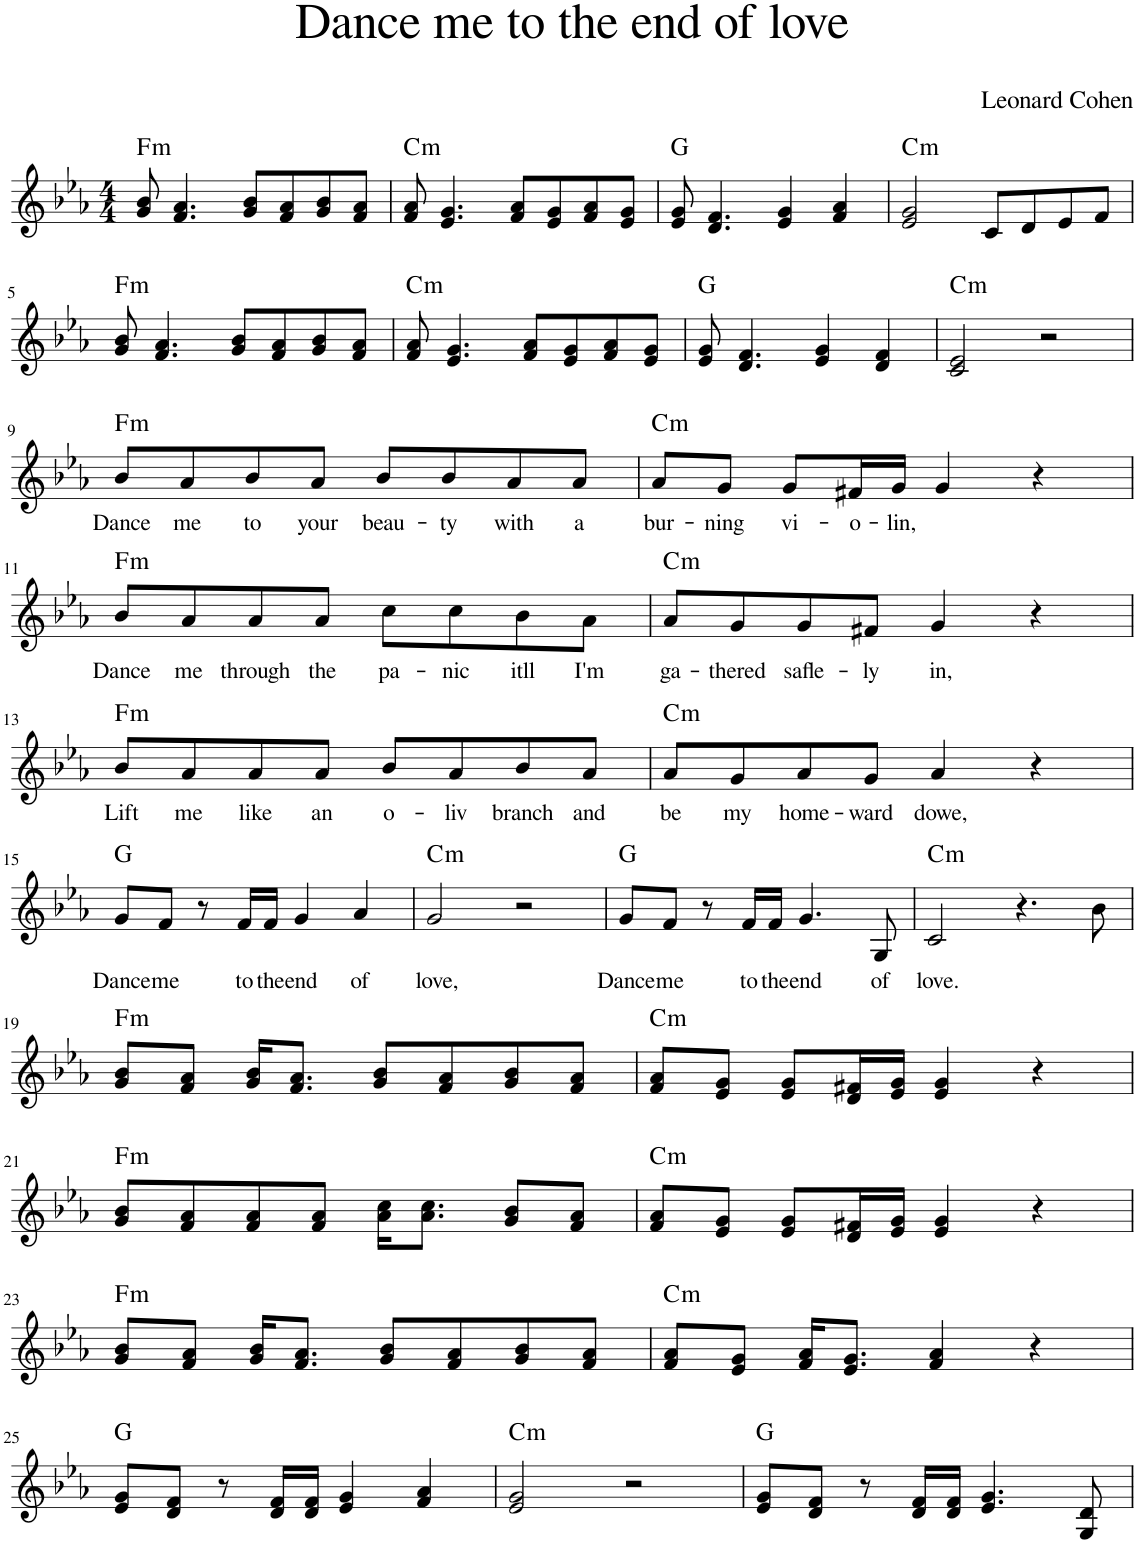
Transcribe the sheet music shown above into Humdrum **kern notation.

**kern	**text	**harte
*part1	*part1	*part1
*staff1	*staff1	*
*I"Piano	*	*
*I'Pno.	*	*
*clefG2	*	*
*k[b-e-a-]	*	*
*M4/4	*	*
=1	=1	=1
!	!	!LO:H:kt=m
8g/ 8b-/	.	F:min
4.f/ 4.a-/	.	.
8g/ 8b-/L	.	.
8f/ 8a-/	.	.
8g/ 8b-/	.	.
8f/ 8a-/J	.	.
=2	=2	=2
!	!	!LO:H:kt=m
8f/ 8a-/	.	C:min
4.e-/ 4.g/	.	.
8f/ 8a-/L	.	.
8e-/ 8g/	.	.
8f/ 8a-/	.	.
8e-/ 8g/J	.	.
=3	=3	=3
8e-/ 8g/	.	G:maj
4.d/ 4.f/	.	.
4e-/ 4g/	.	.
4f/ 4a-/	.	.
=4	=4	=4
!	!	!LO:H:kt=m
2e-/ 2g/	.	C:min
8c/L	.	.
8d/	.	.
8e-/	.	.
8f/J	.	.
!!LO:LB:g=z
=5	=5	=5
!	!	!LO:H:kt=m
8g/ 8b-/	.	F:min
4.f/ 4.a-/	.	.
8g/ 8b-/L	.	.
8f/ 8a-/	.	.
8g/ 8b-/	.	.
8f/ 8a-/J	.	.
=6	=6	=6
!	!	!LO:H:kt=m
8f/ 8a-/	.	C:min
4.e-/ 4.g/	.	.
8f/ 8a-/L	.	.
8e-/ 8g/	.	.
8f/ 8a-/	.	.
8e-/ 8g/J	.	.
=7	=7	=7
8e-/ 8g/	.	G:maj
4.d/ 4.f/	.	.
4e-/ 4g/	.	.
4d/ 4f/	.	.
=8	=8	=8
!	!	!LO:H:kt=m
2c/ 2e-/	.	C:min
2r	.	.
!!LO:LB:g=z
=9	=9	=9
!	!LO:LY:b	!LO:H:kt=m
8b-/L	Dance	F:min
!	!LO:LY:b	!
8a-/	me	.
!	!LO:LY:b	!
8b-/	to	.
!	!LO:LY:b	!
8a-/J	your	.
!	!LO:LY:b	!
8b-/L	beau-	.
!	!LO:LY:b	!
8b-/	-ty	.
!	!LO:LY:b	!
8a-/	with	.
!	!LO:LY:b	!
8a-/J	a	.
=10	=10	=10
!	!LO:LY:b	!LO:H:kt=m
8a-/L	bur-	C:min
!	!LO:LY:b	!
8g/J	-ning	.
!	!LO:LY:b	!
8g/L	vi-	.
!	!LO:LY:b	!
16f#X/L	-o-	.
!	!LO:LY:b	!
16g/JJ	-lin,	.
4g/	.	.
4r	.	.
!!LO:LB:g=z
=11	=11	=11
!	!LO:LY:b	!LO:H:kt=m
8b-/L	Dance	F:min
!	!LO:LY:b	!
8a-/	me	.
!	!LO:LY:b	!
8a-/	through	.
!	!LO:LY:b	!
8a-/J	the	.
!	!LO:LY:b	!
8cc\L	pa-	.
!	!LO:LY:b	!
8cc\	-nic	.
!	!LO:LY:b	!
8b-\	itll	.
!	!LO:LY:b	!
8a-\J	I'm	.
=12	=12	=12
!	!LO:LY:b	!LO:H:kt=m
8a-/L	ga-	C:min
!	!LO:LY:b	!
8g/	-thered	.
!	!LO:LY:b	!
8g/	safle-	.
!	!LO:LY:b	!
8f#X/J	-ly	.
!	!LO:LY:b	!
4g/	in,	.
4r	.	.
!!LO:LB:g=z
=13	=13	=13
!	!LO:LY:b	!LO:H:kt=m
8b-/L	Lift	F:min
!	!LO:LY:b	!
8a-/	me	.
!	!LO:LY:b	!
8a-/	like	.
!	!LO:LY:b	!
8a-/J	an	.
!	!LO:LY:b	!
8b-/L	o-	.
!	!LO:LY:b	!
8a-/	-liv	.
!	!LO:LY:b	!
8b-/	branch	.
!	!LO:LY:b	!
8a-/J	and	.
=14	=14	=14
!	!LO:LY:b	!LO:H:kt=m
8a-/L	be	C:min
!	!LO:LY:b	!
8g/	my	.
!	!LO:LY:b	!
8a-/	home-	.
!	!LO:LY:b	!
8g/J	-ward	.
!	!LO:LY:b	!
4a-/	dowe,	.
4r	.	.
!!LO:LB:g=z
=15	=15	=15
!	!LO:LY:b	!
8g/L	Dance	G:maj
!	!LO:LY:b	!
8f/J	me	.
8r	.	.
!	!LO:LY:b	!
16f/LL	to	.
!	!LO:LY:b	!
16f/JJ	the	.
!	!LO:LY:b	!
4g/	end	.
!	!LO:LY:b	!
4a-/	of	.
=16	=16	=16
!	!LO:LY:b	!LO:H:kt=m
2g/	love,	C:min
2r	.	.
=17	=17	=17
!	!LO:LY:b	!
8g/L	Dance	G:maj
!	!LO:LY:b	!
8f/J	me	.
8r	.	.
!	!LO:LY:b	!
16f/LL	to	.
!	!LO:LY:b	!
16f/JJ	the	.
!	!LO:LY:b	!
4.g/	end	.
!	!LO:LY:b	!
8G/	of	.
=18	=18	=18
!	!LO:LY:b	!LO:H:kt=m
2c/	love.	C:min
4.r	.	.
8b-\	.	.
!!LO:LB:g=z
=19	=19	=19
!	!	!LO:H:kt=m
8g/ 8b-/L	.	F:min
8f/ 8a-/J	.	.
16g/ 16b-/KL	.	.
8.f/ 8.a-/J	.	.
8g/ 8b-/L	.	.
8f/ 8a-/	.	.
8g/ 8b-/	.	.
8f/ 8a-/J	.	.
=20	=20	=20
!	!	!LO:H:kt=m
8f/ 8a-/L	.	C:min
8e-/ 8g/J	.	.
8e-/ 8g/L	.	.
16d/ 16f#X/L	.	.
16e-/ 16g/JJ	.	.
4e-/ 4g/	.	.
4r	.	.
!!LO:LB:g=z
=21	=21	=21
!	!	!LO:H:kt=m
8g/ 8b-/L	.	F:min
8f/ 8a-/	.	.
8f/ 8a-/	.	.
8f/ 8a-/J	.	.
16a-\ 16cc\KL	.	.
8.a-\ 8.cc\J	.	.
8g/ 8b-/L	.	.
8f/ 8a-/J	.	.
=22	=22	=22
!	!	!LO:H:kt=m
8f/ 8a-/L	.	C:min
8e-/ 8g/J	.	.
8e-/ 8g/L	.	.
16d/ 16f#X/L	.	.
16e-/ 16g/JJ	.	.
4e-/ 4g/	.	.
4r	.	.
!!LO:LB:g=z
=23	=23	=23
!	!	!LO:H:kt=m
8g/ 8b-/L	.	F:min
8f/ 8a-/J	.	.
16g/ 16b-/KL	.	.
8.f/ 8.a-/J	.	.
8g/ 8b-/L	.	.
8f/ 8a-/	.	.
8g/ 8b-/	.	.
8f/ 8a-/J	.	.
=24	=24	=24
!	!	!LO:H:kt=m
8f/ 8a-/L	.	C:min
8e-/ 8g/J	.	.
16f/ 16a-/KL	.	.
8.e-/ 8.g/J	.	.
4f/ 4a-/	.	.
4r	.	.
!!LO:LB:g=z
=25	=25	=25
8e-/ 8g/L	.	G:maj
8d/ 8f/J	.	.
8r	.	.
16d/ 16f/LL	.	.
16d/ 16f/JJ	.	.
4e-/ 4g/	.	.
4f/ 4a-/	.	.
=26	=26	=26
!	!	!LO:H:kt=m
2e-/ 2g/	.	C:min
2r	.	.
=27	=27	=27
8e-/ 8g/L	.	G:maj
8d/ 8f/J	.	.
8r	.	.
16d/ 16f/LL	.	.
16d/ 16f/JJ	.	.
4.e-/ 4.g/	.	.
8G/ 8d/	.	.
=	=	=
*-	*-	*-
